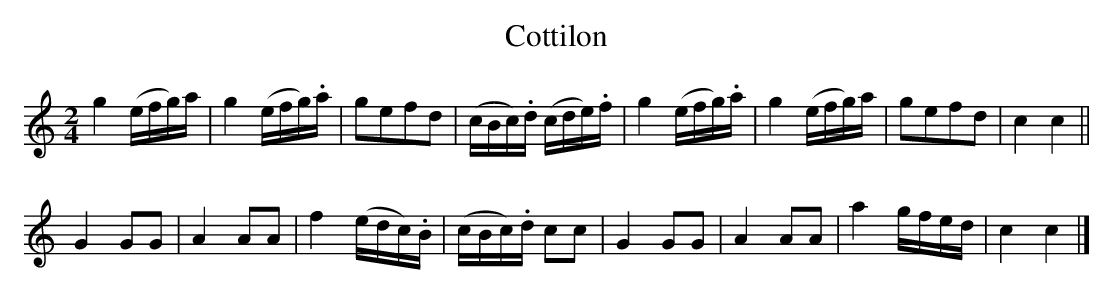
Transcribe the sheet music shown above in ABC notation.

X:1
T:Cottilon
M:2/4
K:C major
g4 (efg)a| g4 (efg).a| g2e2f2d2| (cBc).d (cde).f| \
g4 (efg).a| g4 (efg)a| g2e2f2d2| c4 c4||
G4 G2G2| A4 A2A2| f4 (edc).B| (cBc).d c2c2|\
G4 G2G2| A4 A2A2| a4 gfed| c4 c4|]
